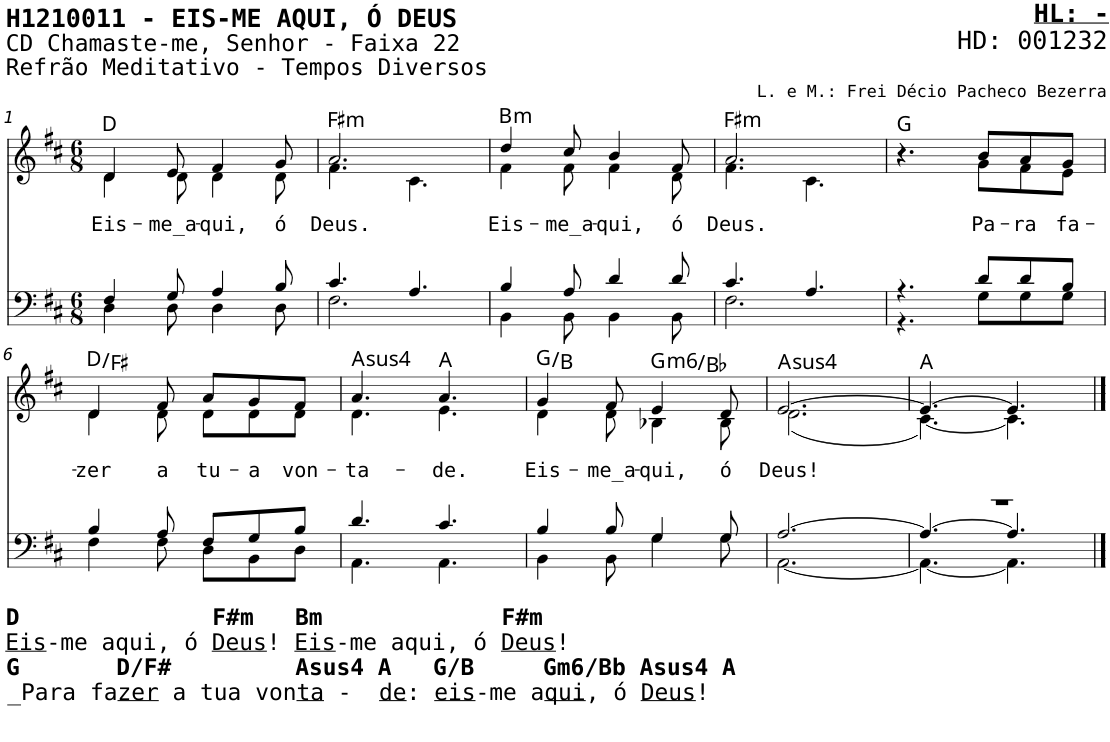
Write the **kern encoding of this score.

**kern	**kern	**text	**harte
*part2	*part1	*part1	*part1
*staff2	*staff1	*staff1	*
*I"Homens	*I"Mulheres	*	*
*stria5	*stria5	*	*
*clefF4	*clefG2	*	*
*k[f#c#]	*k[f#c#]	*	*
*M6/8	*M6/8	*	*
=1	=1	=1	=1
*^	*	*	*
*	*^	*	*	*
!	!	!	!	!LO:LY:b	!
*	*	*	*^	*	*
2.ryy	4F#/	4D\	4d/	4d\	Eis-	D:maj
!	!	!	!	!	!LO:LY:b	!
.	8G/	8D\	8e/	8d\	-me_a-	.
!	!	!	!	!	!LO:LY:b	!
.	4A/	4D\	4f#/	4d\	-qui,	.
!	!	!	!	!	!LO:LY:b	!
.	8B/	8D\	8g/	8d\	ó	.
=2	=2	=2	=2	=2	=2	=2
!	!	!	!	!	!LO:LY:b	!LO:H:kt=m
2.ryy	4.c#/	2.F#\	2.a/	4.f#\	Deus.	F#:min
.	4.A/	.	.	4.c#\	.	.
=3	=3	=3	=3	=3	=3	=3
!	!	!	!	!	!LO:LY:b	!LO:H:kt=m
2.ryy	4B/	4BB\	4dd/	4f#\	Eis-	B:min
!	!	!	!	!	!LO:LY:b	!
.	8A/	8BB\	8cc#/	8f#\	-me_a-	.
!	!	!	!	!	!LO:LY:b	!
.	4d/	4BB\	4b/	4f#\	-qui,	.
!	!	!	!	!	!LO:LY:b	!
.	8d/	8BB\	8f#/	8d\	ó	.
=4	=4	=4	=4	=4	=4	=4
!	!	!	!	!	!LO:LY:b	!LO:H:kt=m
2.ryy	4.c#/	2.F#\	2.a/	4.f#\	Deus.	F#:min
.	4.A/	.	.	4.c#\	.	.
=5	=5	=5	=5	=5	=5	=5
2.ryy	4.r	4.r	4.r	4.r	.	G:maj
!	!	!	!	!	!LO:LY:b	!
.	8d/L	8G\L	8b/L	8g\L	Pa-	.
!	!	!	!	!	!LO:LY:b	!
.	8d/	8G\	8a/	8f#\	-ra	.
!	!	!	!	!	!LO:LY:b	!
.	8B/J	8G\J	8g/J	8e\J	fa-	.
!!LO:LB:g=z	!!
=6	=6	=6	=6	=6	=6	=6
!LO:TX:b:B:t=D              F#m   Bm             F#m	!	!	!	!	!	!
!LO:TX:b:t=Eis	!	!	!	!	!	!
!LO:TX:b:t=-me aqui, ó	!	!	!	!	!	!
!LO:TX:b:t=Deus	!	!	!	!	!	!
!LO:TX:b:t=!	!	!	!	!	!	!
!LO:TX:b:t=Eis	!	!	!	!	!	!
!LO:TX:b:t=-me aqui, ó	!	!	!	!	!	!
!LO:TX:b:t=Deus	!	!	!	!	!	!
!LO:TX:b:t=!	!	!	!	!	!	!
!LO:TX:b:B:t=G       D/F#         Asus4 A   G/B     Gm6/Bb Asus4 A	!	!	!	!	!	!
!LO:TX:b:t=_Para fa	!	!	!	!	!	!
!LO:TX:b:t=zer	!	!	!	!	!	!
!LO:TX:b:t=a tua von	!	!	!	!	!	!
!LO:TX:b:t=ta	!	!	!	!	!	!
!LO:TX:b:t=-	!	!	!	!	!	!
!LO:TX:b:t=de	!	!	!	!	!	!
!LO:TX:b:t=&colon;	!	!	!	!	!	!
!LO:TX:b:t=eis	!	!	!	!	!	!
!LO:TX:b:t=-me a	!	!	!	!	!	!
!LO:TX:b:t=qui	!	!	!	!	!	!
!LO:TX:b:t=, ó	!	!	!	!	!	!
!LO:TX:b:t=Deus	!	!	!	!	!	!
!LO:TX:b:t=!	!	!	!	!	!	!
!	!	!	!	!	!LO:LY:b	!
2.ryy	4B/	4F#\	4d/	4d\	-zer	D:maj/3
!	!	!	!	!	!LO:LY:b	!
.	8A/	8F#\	8f#/	8d\	a	.
!	!	!	!	!	!LO:LY:b	!
.	8F#/L	8D\L	8a/L	8d\L	tu-	.
!	!	!	!	!	!LO:LY:b	!
.	8G/	8BB\	8g/	8d\	-a	.
!	!	!	!	!	!LO:LY:b	!
.	8B/J	8D\J	8f#/J	8d\J	von-	.
=7	=7	=7	=7	=7	=7	=7
!	!	!	!	!	!LO:LY:b	!LO:H:kt=4
2.ryy	4.d/	4.AA\	4.a/	4.d\	-ta-	A:sus4
!	!	!	!	!	!LO:LY:b	!
.	4.c#/	4.AA\	4.a/	4.e\	-de.	A:maj
=8	=8	=8	=8	=8	=8	=8
!	!	!	!	!	!LO:LY:b	!
2.ryy	4B/	4BB\	4g/	4d\	Eis-	G:maj/3
!	!	!	!	!	!LO:LY:b	!
.	8B/	8BB\	8f#/	8d\	-me_a-	.
!	!	!	!	!	!LO:LY:b	!LO:H:kt=m6
.	4G/	4G\	4e/	4B-X\	-qui,	G:min6/b3
!	!	!	!	!	!LO:LY:b	!
.	8G/	8G\	8d/	8B-\	ó	.
=9	=9	=9	=9	=9	=9	=9
!	!	!	!	!	!LO:LY:b	!LO:H:kt=4
2.ryy	[2.A/	[2.AA\	[2.e/	(2.d\	Deus!	A:sus4
=10	=10	=10	=10	=10	=10	=10
2.r	4.A/_	4.AA\_	4.e/_	[4.c#\)	.	A:maj
.	4.A/]	4.AA\]	4.e/]	4.c#\]	.	.
*v	*v	*v	*	*	*	*
*	*v	*v	*	*
==	==	==	==
*-	*-	*-	*-
